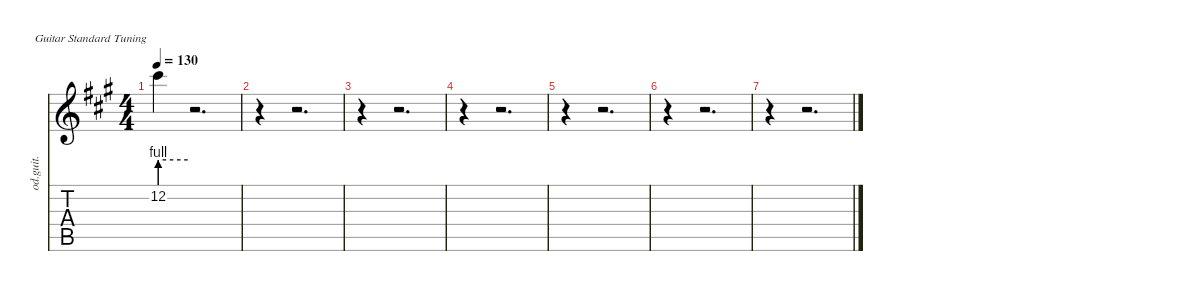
\defaultSystemsLayout 4
\hideDynamics
\bracketExtendMode nobrackets
\track ("Guitar 3" "od.guit.") {instrument overdrivenguitar}
\staff {score tabs}
\tuning (E4 B3 G3 D3 A2 E2)
\ts (4 4)
\tempo 130
\clef g2
\ks a
12.2{be (hold 0 4 60 4) t}.4{dy f} r.2{d} |
r.4 r.2{d} |
r.4 r.2{d} |
r.4 r.2{d} |
r.4 r.2{d} |
r.4 r.2{d} |
r.4 r.2{d}
